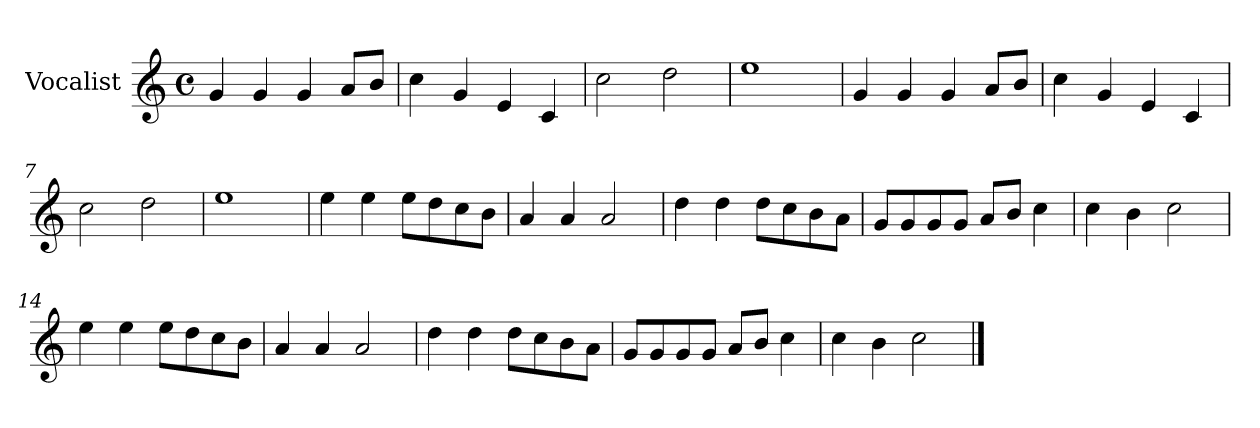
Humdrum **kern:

**kern
*part1
*staff1
*I"Vocalist
*clefG2
*k[]
*C:
*M4/4
*met(c)
=1
4g
4g
4g
8aL
8bJ
=2
4cc
4g
4e
4c
=3
2cc
2dd
=4
1ee
=5
4g
4g
4g
8aL
8bJ
=6
4cc
4g
4e
4c
=7
2cc
2dd
=8
1ee
=9
4ee
4ee
8eeL
8dd
8cc
8bJ
=10
4a
4a
2a
=11
4dd
4dd
8ddL
8cc
8b
8aJ
=12
8gL
8g
8g
8gJ
8aL
8bJ
4cc
=13
4cc
4b
2cc
=14
4ee
4ee
8eeL
8dd
8cc
8bJ
=15
4a
4a
2a
=16
4dd
4dd
8ddL
8cc
8b
8aJ
=17
8gL
8g
8g
8gJ
8aL
8bJ
4cc
=18
4cc
4b
2cc
==
*-
